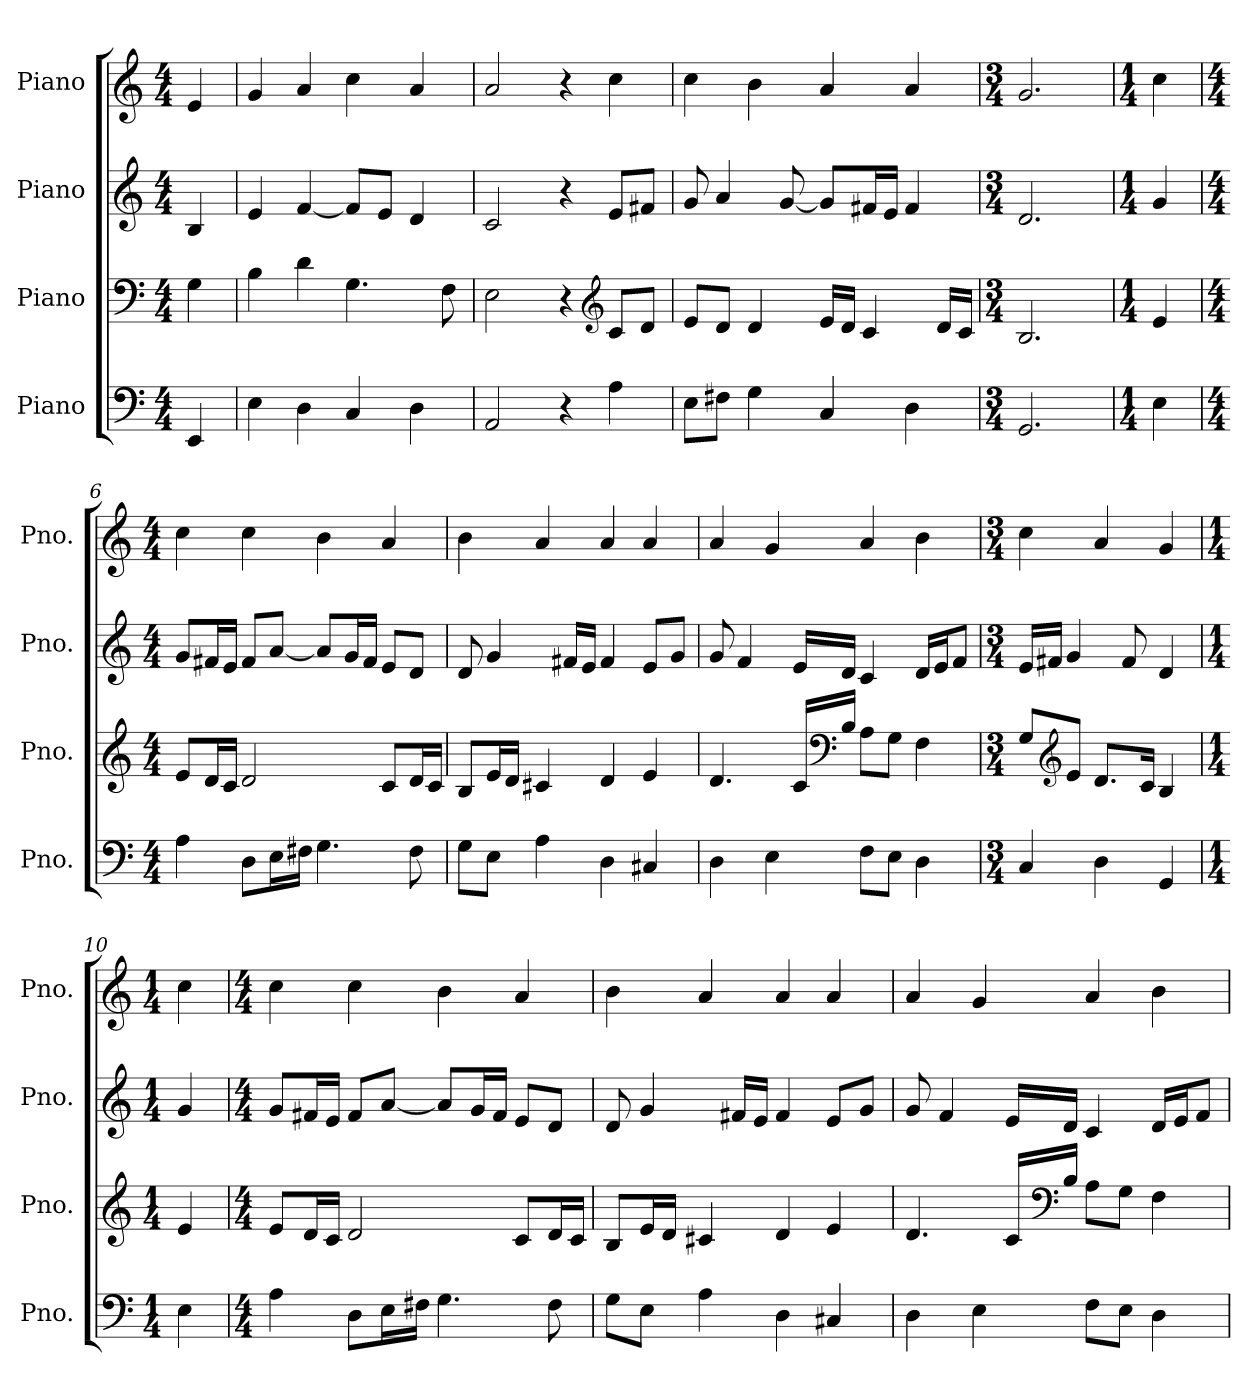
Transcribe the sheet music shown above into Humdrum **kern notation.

**kern	**kern	**kern	**kern
*part4	*part3	*part2	*part1
*staff4	*staff3	*staff2	*staff1
*I"Piano	*I"Piano	*I"Piano	*I"Piano
*I'Pno.	*I'Pno.	*I'Pno.	*I'Pno.
*clefF4	*clefF4	*clefG2	*clefG2
*k[]	*k[]	*k[]	*k[]
*M4/4	*M4/4	*M4/4	*M4/4
*MM120	*MM120	*MM120	*MM120
=	=	=	=
4EE/	4G\	4B/	4e/
=1	=1	=1	=1
4E\	4B\	4e/	4g/
4D\	4d\	[4f/	4a/
4C/	4.G\	8f/L]	4cc\
.	.	8e/J	.
4D\	.	4d/	4a/
.	8F\	.	.
=2	=2	=2	=2
2AA/	2E\	2c/	2a/
4r	4r	4r	4r
*	*clefG2	*	*
4A\	8c/L	8e/L	4cc\
.	8d/J	8f#X/J	.
=3	=3	=3	=3
8E\L	8e/L	8g/	4cc\
8F#X\J	8d/J	4a/	.
4G\	4d/	.	4b\
.	.	[8g/	.
4C/	16e/LL	8g/L]	4a/
.	16d/JJ	.	.
.	4c/	16f#X/L	.
.	.	16e/JJ	.
4D\	.	4f#/	4a/
.	16d/LL	.	.
.	16c/JJ	.	.
=4	=4	=4	=4
*M3/4	*M3/4	*M3/4	*M3/4
2.GG/	2.B/	2.d/	2.g/
=5	=5	=5	=5
*M1/4	*M1/4	*M1/4	*M1/4
4E\	4e/	4g/	4cc\
!!LO:LB:g=z
=6	=6	=6	=6
*M4/4	*M4/4	*M4/4	*M4/4
4A\	8e/L	8g/L	4cc\
.	16d/L	16f#X/L	.
.	16c/JJ	16e/JJ	.
8D\L	2d/	8f#/L	4cc\
16E\L	.	[8a/J	.
16F#X\JJ	.	.	.
4.G\	.	8a/L]	4b\
.	.	16g/L	.
.	.	16f#/JJ	.
.	8c/L	8e/L	4a/
8F#\	16d/L	8d/J	.
.	16c/JJ	.	.
=7	=7	=7	=7
8G\L	8B/L	8d/	4b\
8E\J	16e/L	4g/	.
.	16d/JJ	.	.
4A\	4c#X/	.	4a/
.	.	16f#X/LL	.
.	.	16e/JJ	.
4D\	4d/	4f#/	4a/
4C#X/	4e/	8e/L	4a/
.	.	8g/J	.
=8	=8	=8	=8
4D\	4.d/	8g/	4a/
.	.	4f/	.
4E\	.	.	4g/
.	16c/LL	16e/LL	.
*	*clefF4	*	*
.	16B/JJ	16d/JJ	.
8F\L	8A\L	4c/	4a/
8E\J	8G\J	.	.
4D\	4F\	16d/LL	4b\
.	.	16e/J	.
.	.	8f/J	.
!!LO:LB:g=z
=9	=9	=9	=9
*M3/4	*M3/4	*M3/4	*M3/4
4C/	8G/L	16e/LL	4cc\
.	.	16f#X/JJ	.
*	*clefG2	*	*
.	8e/J	4g/	.
4D\	8.d/L	.	4a/
.	.	8f#/	.
.	16c/Jk	.	.
4GG/	4B/	4d/	4g/
=10	=10	=10	=10
*M1/4	*M1/4	*M1/4	*M1/4
4E\	4e/	4g/	4cc\
=11	=11	=11	=11
*M4/4	*M4/4	*M4/4	*M4/4
4A\	8e/L	8g/L	4cc\
.	16d/L	16f#X/L	.
.	16c/JJ	16e/JJ	.
8D\L	2d/	8f#/L	4cc\
16E\L	.	[8a/J	.
16F#X\JJ	.	.	.
4.G\	.	8a/L]	4b\
.	.	16g/L	.
.	.	16f#/JJ	.
.	8c/L	8e/L	4a/
8F#\	16d/L	8d/J	.
.	16c/JJ	.	.
=12	=12	=12	=12
8G\L	8B/L	8d/	4b\
8E\J	16e/L	4g/	.
.	16d/JJ	.	.
4A\	4c#X/	.	4a/
.	.	16f#X/LL	.
.	.	16e/JJ	.
4D\	4d/	4f#/	4a/
4C#X/	4e/	8e/L	4a/
.	.	8g/J	.
!!LO:PB:g=z
=13	=13	=13	=13
4D\	4.d/	8g/	4a/
.	.	4f/	.
4E\	.	.	4g/
.	16c/LL	16e/LL	.
*	*clefF4	*	*
.	16B/JJ	16d/JJ	.
8F\L	8A\L	4c/	4a/
8E\J	8G\J	.	.
4D\	4F\	16d/LL	4b\
.	.	16e/J	.
.	.	8f/J	.
=	=	=	=
*-	*-	*-	*-
